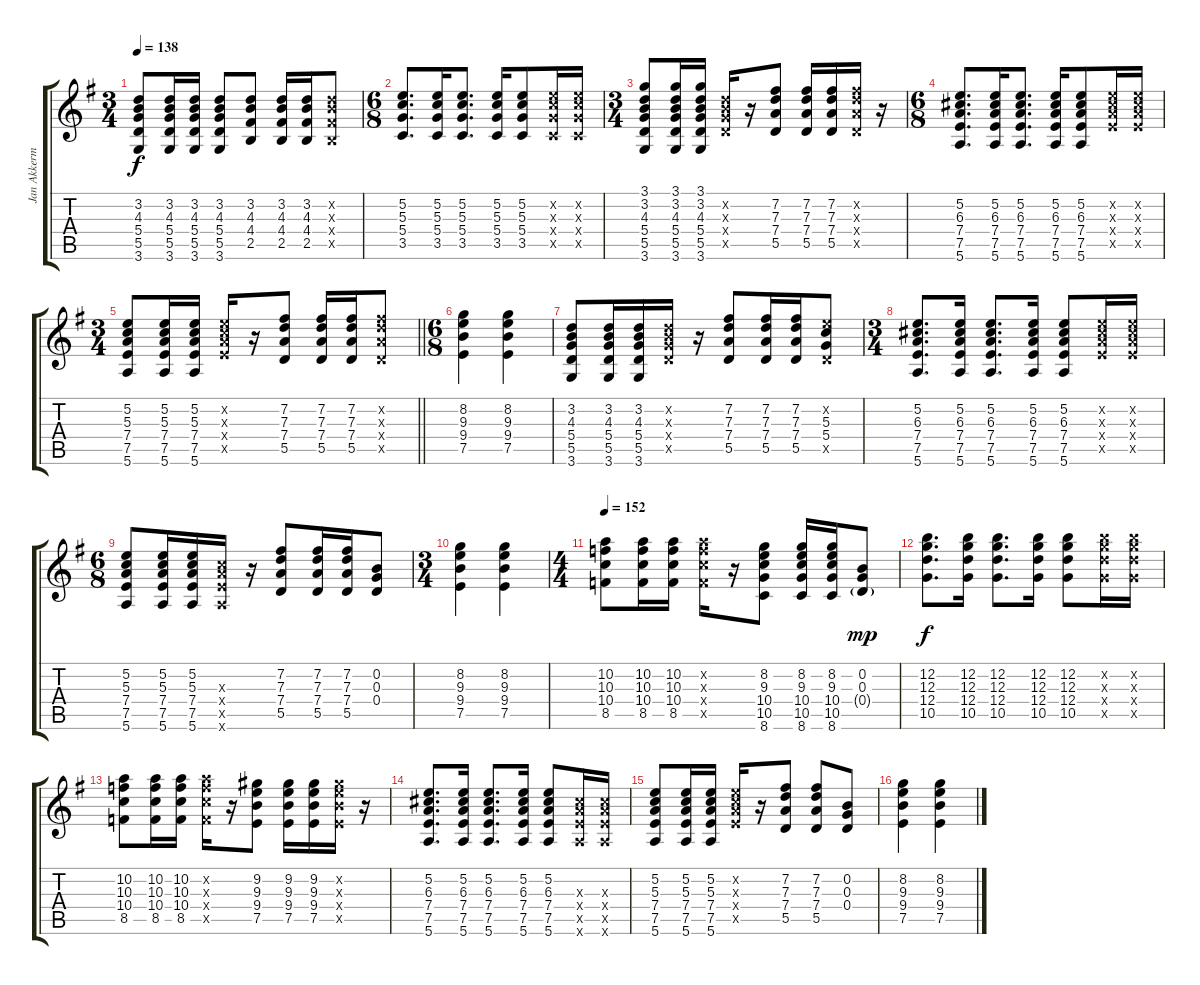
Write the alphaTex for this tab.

\track ("Jan Akkerman Acoustic" "Jan Akkerm") {instrument acousticguitarsteel}
\staff {score tabs}
\tuning (E4 B3 G3 D3 A2 E2) {hide}
\ts (3 4)
\tempo 138
\clef g2
\ks g
(3.2 4.3 5.4 5.5 3.6).8{dy f} (3.2 4.3 5.4 5.5 3.6).16 (3.2 4.3 5.4 5.5 3.6).16 (3.2 4.3 5.4 5.5 3.6).8 (3.2 4.3 4.4 2.5).8 (3.2 4.3 4.4 2.5).16 (3.2 4.3 4.4 2.5).16 (3.2{x} 4.3{x} 4.4{x} 2.5{x}).8 |
\ts (6 8)
(5.2 5.3 5.4 3.5).8{d} (5.2 5.3 5.4 3.5).16 (5.2 5.3 5.4 3.5).8{d} (5.2 5.3 5.4 3.5).16 (5.2 5.3 5.4 3.5).8 (5.2{x} 5.3{x} 5.4{x} 3.5{x}).16 (5.2{x} 5.3{x} 5.4{x} 3.5{x}).16 |
\ts (3 4)
(3.1 3.2 4.3 5.4 5.5 3.6).8 (3.1 3.2 4.3 5.4 5.5 3.6).16 (3.1 3.2 4.3 5.4 5.5 3.6).16 (3.2{x} 4.3{x} 5.4{x} 5.5{x}).16 r.16 (7.2 7.3 7.4 5.5).8 (7.2 7.3 7.4 5.5).16 (7.2 7.3 7.4 5.5).16 (7.2{x} 7.3{x} 7.4{x} 5.5{x}).16 r.16 |
\ts (6 8)
(5.2 6.3 7.4 7.5 5.6).8{d} (5.2 6.3 7.4 7.5 5.6).16 (5.2 6.3 7.4 7.5 5.6).8{d} (5.2 6.3 7.4 7.5 5.6).16 (5.2 6.3 7.4 7.5 5.6).8 (5.2{x} 6.3{x} 7.4{x} 7.5{x}).16 (5.2{x} 6.3{x} 7.4{x} 7.5{x}).16 |
\ts (3 4)
\barLineRight lightlight
(5.2 5.3 7.4 7.5 5.6).8 (5.2 5.3 7.4 7.5 5.6).16 (5.2 5.3 7.4 7.5 5.6).16 (5.2{x} 5.3{x} 7.4{x} 7.5{x}).16 r.16 (7.2 7.3 7.4 5.5).8 (7.2 7.3 7.4 5.5).16 (7.2 7.3 7.4 5.5).16 (7.2{x} 7.3{x} 7.4{x} 5.5{x}).8 |
\ts (6 8)
(8.2 9.3 9.4 7.5).4 (8.2 9.3 9.4 7.5).4 |
(3.2 4.3 5.4 5.5 3.6).8 (3.2 4.3 5.4 5.5 3.6).16 (3.2 4.3 5.4 5.5 3.6).16 (3.2{x} 4.3{x} 5.4{x} 5.5{x}).16 r.16 (7.2 7.3 7.4 5.5).8 (7.2 7.3 7.4 5.5).16 (7.2 7.3 7.4 5.5).16 (5.2{x} 5.3 5.4 5.5{x}).8 |
\ts (3 4)
(5.2 6.3 7.4 7.5 5.6).8{d} (5.2 6.3 7.4 7.5 5.6).16 (5.2 6.3 7.4 7.5 5.6).8{d} (5.2 6.3 7.4 7.5 5.6).16 (5.2 6.3 7.4 7.5 5.6).8 (5.2{x} 6.3{x} 7.4{x} 7.5{x}).16 (5.2{x} 6.3{x} 7.4{x} 7.5{x}).16 |
\ts (6 8)
(5.2 5.3 7.4 7.5 5.6).8 (5.2 5.3 7.4 7.5 5.6).16 (5.2 5.3 7.4 7.5 5.6).16 (5.3{x} 7.4{x} 7.5{x} 5.6{x}).16 r.16 (7.2 7.3 7.4 5.5).8 (7.2 7.3 7.4 5.5).16 (7.2 7.3 7.4 5.5).16 (0.2 0.3 0.4).8 |
\ts (3 4)
(8.2 9.3 9.4 7.5).4 (8.2 9.3 9.4 7.5).4 |
\ts (4 4)
\tempo 152
(10.2 10.3 10.4 8.5).8 (10.2 10.3 10.4 8.5).16 (10.2 10.3 10.4 8.5).16 (10.2{x} 10.3{x} 10.4{x} 8.5{x}).16 r.16 (8.2 9.3 10.4 10.5 8.6).8 (8.2 9.3 10.4 10.5 8.6).16 (8.2 9.3 10.4 10.5 8.6).16 (0.2 0.3 0.4{g}).8{dy mp} |
(12.2 12.3 12.4 10.5).8{d dy f} (12.2 12.3 12.4 10.5).16 (12.2 12.3 12.4 10.5).8{d} (12.2 12.3 12.4 10.5).16 (12.2 12.3 12.4 10.5).8 (12.2{x} 12.3{x} 12.4{x} 10.5{x}).16 (12.2{x} 12.3{x} 12.4{x} 10.5{x}).16 |
(10.2 10.3 10.4 8.5).8 (10.2 10.3 10.4 8.5).16 (10.2 10.3 10.4 8.5).16 (10.2{x} 10.3{x} 10.4{x} 8.5{x}).16 r.16 (9.2 9.3 9.4 7.5).8 (9.2 9.3 9.4 7.5).16 (9.2 9.3 9.4 7.5).16 (9.2{x} 9.3{x} 9.4{x} 7.5{x}).16 r.16 |
(5.2 6.3 7.4 7.5 5.6).8{d} (5.2 6.3 7.4 7.5 5.6).16 (5.2 6.3 7.4 7.5 5.6).8{d} (5.2 6.3 7.4 7.5 5.6).16 (5.2 6.3 7.4 7.5 5.6).8 (6.3{x} 7.4{x} 7.5{x} 5.6{x}).16 (6.3{x} 7.4{x} 7.5{x} 5.6{x}).16 |
(5.2 5.3 7.4 7.5 5.6).8 (5.2 5.3 7.4 7.5 5.6).16 (5.2 5.3 7.4 7.5 5.6).16 (5.2{x} 5.3{x} 7.4{x} 7.5{x}).16 r.16 (7.2 7.3 7.4 5.5).8 (7.2 7.3 7.4 5.5).8 (0.2 0.3 0.4).8 |
(8.2 9.3 9.4 7.5).4 (8.2 9.3 9.4 7.5).4
